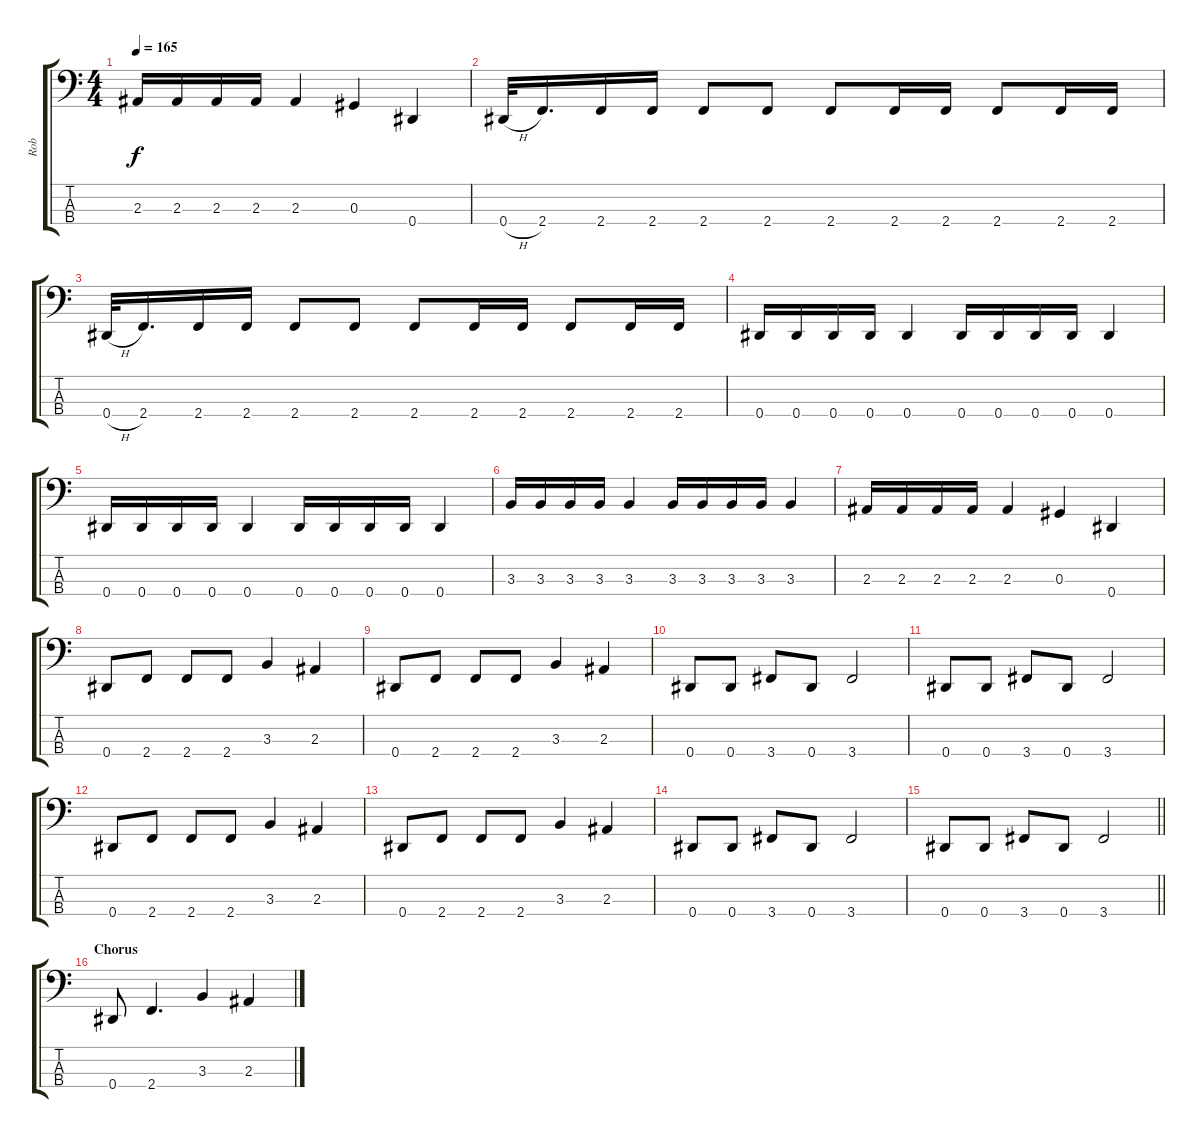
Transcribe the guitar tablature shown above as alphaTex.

\track ("Rob" "Rob") {instrument electricbassfinger}
\staff {score tabs}
\tuning (Gb2 Db2 Ab1 Eb1) {hide}
\ts (4 4)
\tempo 165
\clef f4
\ks c
2.3.16{dy f} 2.3.16 2.3.16 2.3.16 2.3.4 0.3.4 0.4.4 |
0.4{h}.32 2.4.16{d} 2.4.16 2.4.16 2.4.8 2.4.8 2.4.8 2.4.16 2.4.16 2.4.8 2.4.16 2.4.16 |
0.4{h}.32 2.4.16{d} 2.4.16 2.4.16 2.4.8 2.4.8 2.4.8 2.4.16 2.4.16 2.4.8 2.4.16 2.4.16 |
0.4.16 0.4.16 0.4.16 0.4.16 0.4.4 0.4.16 0.4.16 0.4.16 0.4.16 0.4.4 |
0.4.16 0.4.16 0.4.16 0.4.16 0.4.4 0.4.16 0.4.16 0.4.16 0.4.16 0.4.4 |
3.3.16 3.3.16 3.3.16 3.3.16 3.3.4 3.3.16 3.3.16 3.3.16 3.3.16 3.3.4 |
2.3.16 2.3.16 2.3.16 2.3.16 2.3.4 0.3.4 0.4.4 |
0.4.8 2.4.8 2.4.8 2.4.8 3.3.4 2.3.4 |
0.4.8 2.4.8 2.4.8 2.4.8 3.3.4 2.3.4 |
0.4.8 0.4.8 3.4.8 0.4.8 3.4.2 |
0.4.8 0.4.8 3.4.8 0.4.8 3.4.2 |
0.4.8 2.4.8 2.4.8 2.4.8 3.3.4 2.3.4 |
0.4.8 2.4.8 2.4.8 2.4.8 3.3.4 2.3.4 |
0.4.8 0.4.8 3.4.8 0.4.8 3.4.2 |
\barLineRight lightlight
0.4.8 0.4.8 3.4.8 0.4.8 3.4.2 |
\section ("" "Chorus")
0.4.8 2.4.4{d} 3.3.4 2.3.4
